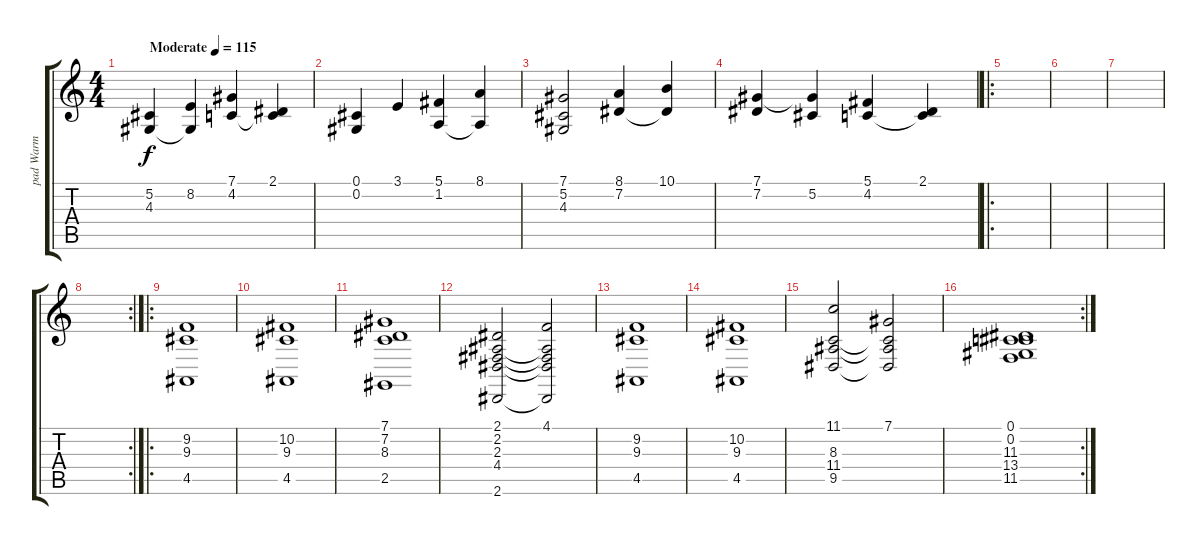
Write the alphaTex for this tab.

\track ("pad Warm" "pad Warm") {instrument pad2warm}
\staff {score tabs}
\tuning (Db4 Ab3 E3 B2 Gb2 Db2) {hide}
\ts (4 4)
\tempo (115 "Moderate")
\clef g2
\ks c
(5.2 4.3).4{dy f instrument pad2warm} (8.2 4.3{t}).4 (7.1 4.2).4 (2.1 4.2{t}).4 |
(0.1 0.2).4 3.1.4 (5.1 1.2).4 (8.1 1.2{t}).4 |
(7.1 5.2 4.3).2 (8.1 7.2).4 (10.1 7.2{t}).4 |
(7.1 7.2).4 (7.1{t} 5.2).4 (5.1 4.2).4 (2.1 4.2{t}).4 |
\ro
|
|
|
\rc 2
|
\ro
(9.2 9.3 4.5).1 |
(10.2 9.3 4.5).1 |
(7.1 7.2 8.3 2.5).1 |
(2.1 2.2 2.3 4.4 2.6).2 (4.1 2.2{t} 2.3{t} 4.4{t} 2.6{t}).2 |
(9.2 9.3 4.5).1 |
(10.2 9.3 4.5).1 |
(11.1 8.3 11.4 9.5).2 (7.1 8.3{t} 11.4{t} 9.5{t}).2 |
\rc 2
(0.1 0.2 11.3 13.4 11.5).1
